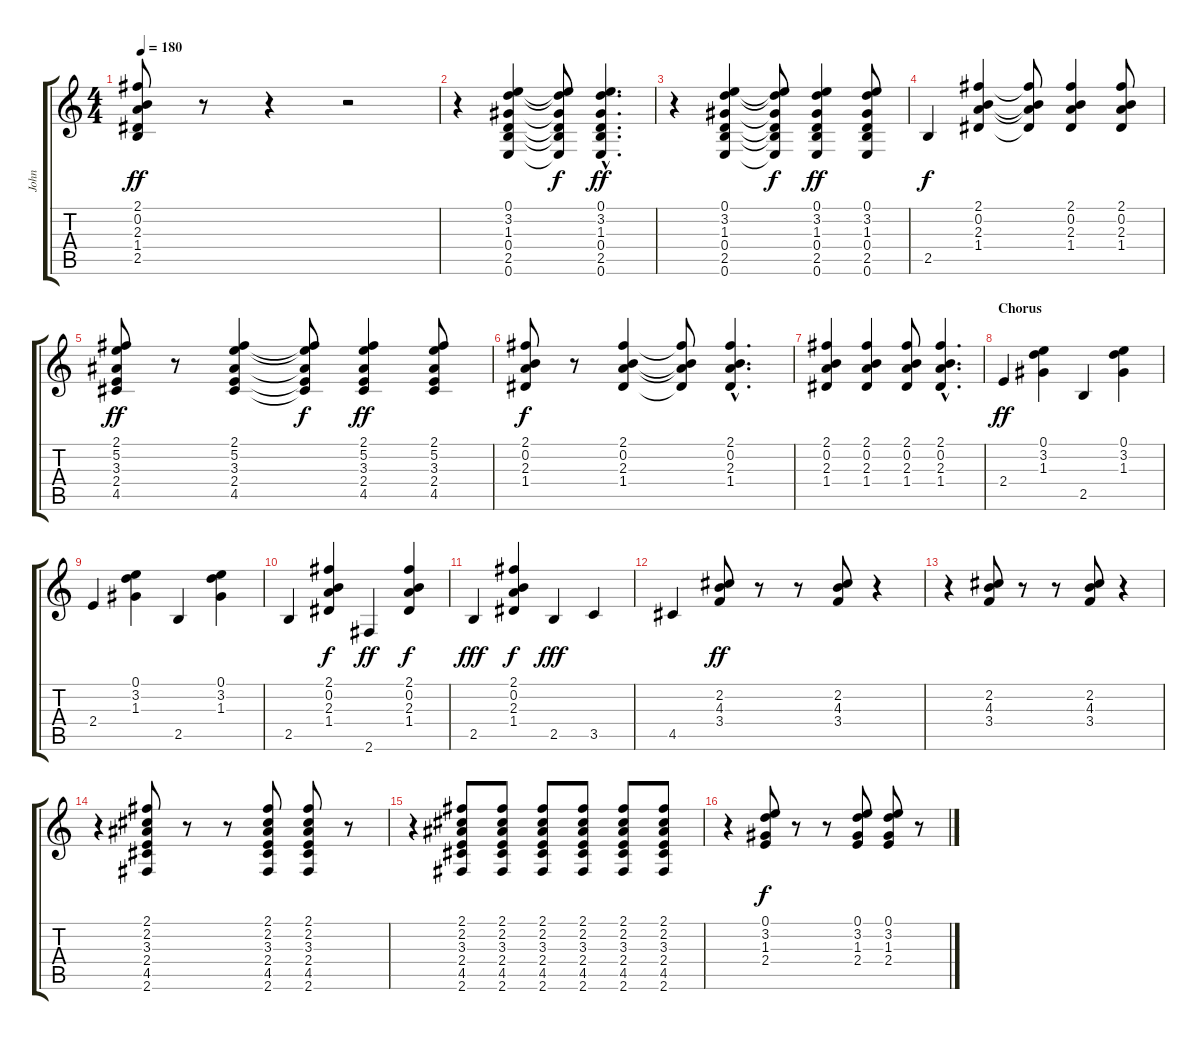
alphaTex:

\track ("John" "John") {instrument electricguitarclean}
\staff {score tabs}
\tuning (E4 B3 G3 D3 A2 E2) {hide}
\ts (4 4)
\tempo 180
\clef g2
\ks c
(2.1 0.2 2.3 1.4 2.5).8{dy ff} r.8 r.4 r.2 |
r.4 (0.1 3.2 1.3 0.4 2.5 0.6).4 (0.1{t} 3.2{t} 1.3{t} 0.4{t} 2.5{t} 0.6{t}).8{dy f} (0.1{hac} 3.2{hac} 1.3{hac} 0.4{hac} 2.5{hac} 0.6{hac}).4{d dy ff} |
r.4 (0.1 3.2 1.3 0.4 2.5 0.6).4 (0.1{t} 3.2{t} 1.3{t} 0.4{t} 2.5{t} 0.6{t}).8{dy f} (0.1 3.2 1.3 0.4 2.5 0.6).4{dy ff} (0.1 3.2 1.3 0.4 2.5 0.6).8 |
2.5.4{dy f} (2.1 0.2 2.3 1.4).4 (2.1{t} 0.2{t} 2.3{t} 1.4{t}).8 (2.1 0.2 2.3 1.4).4 (2.1 0.2 2.3 1.4).8 |
(2.1 5.2 3.3 2.4 4.5).8{dy ff} r.8 (2.1 5.2 3.3 2.4 4.5).4 (2.1{t} 5.2{t} 3.3{t} 2.4{t} 4.5{t}).8{dy f} (2.1 5.2 3.3 2.4 4.5).4{dy ff} (2.1 5.2 3.3 2.4 4.5).8 |
(2.1 0.2 2.3 1.4).8{dy f} r.8 (2.1 0.2 2.3 1.4).4 (2.1{t} 0.2{t} 2.3{t} 1.4{t}).8 (2.1{hac} 0.2{hac} 2.3{hac} 1.4{hac}).4{d} |
(2.1 0.2 2.3 1.4).4 (2.1 0.2 2.3 1.4).4 (2.1 0.2 2.3 1.4).8 (2.1{hac} 0.2{hac} 2.3{hac} 1.4{hac}).4{d} |
\section ("" "Chorus")
2.4.4{dy ff} (0.1 3.2 1.3).4 2.5.4 (0.1 3.2 1.3).4 |
2.4.4 (0.1 3.2 1.3).4 2.5.4 (0.1 3.2 1.3).4 |
2.5.4 (2.1 0.2 2.3 1.4).4{dy f} 2.6.4{dy ff} (2.1 0.2 2.3 1.4).4{dy f} |
2.5.4{dy fff} (2.1 0.2 2.3 1.4).4{dy f} 2.5.4{dy fff} 3.5.4 |
4.5.4 (2.2 4.3 3.4).8{dy ff} r.8 r.8 (2.2 4.3 3.4).8 r.4 |
r.4 (2.2 4.3 3.4).8 r.8 r.8 (2.2 4.3 3.4).8 r.4 |
r.4 (2.1 2.2 3.3 2.4 4.5 2.6).8 r.8 r.8 (2.1 2.2 3.3 2.4 4.5 2.6).8 (2.1 2.2 3.3 2.4 4.5 2.6).8 r.8 |
r.4 (2.1 2.2 3.3 2.4 4.5 2.6).8 (2.1 2.2 3.3 2.4 4.5 2.6).8 (2.1 2.2 3.3 2.4 4.5 2.6).8 (2.1 2.2 3.3 2.4 4.5 2.6).8 (2.1 2.2 3.3 2.4 4.5 2.6).8 (2.1 2.2 3.3 2.4 4.5 2.6).8 |
r.4 (0.1 3.2 1.3 2.4).8{dy f} r.8 r.8 (0.1 3.2 1.3 2.4).8 (0.1 3.2 1.3 2.4).8 r.8
